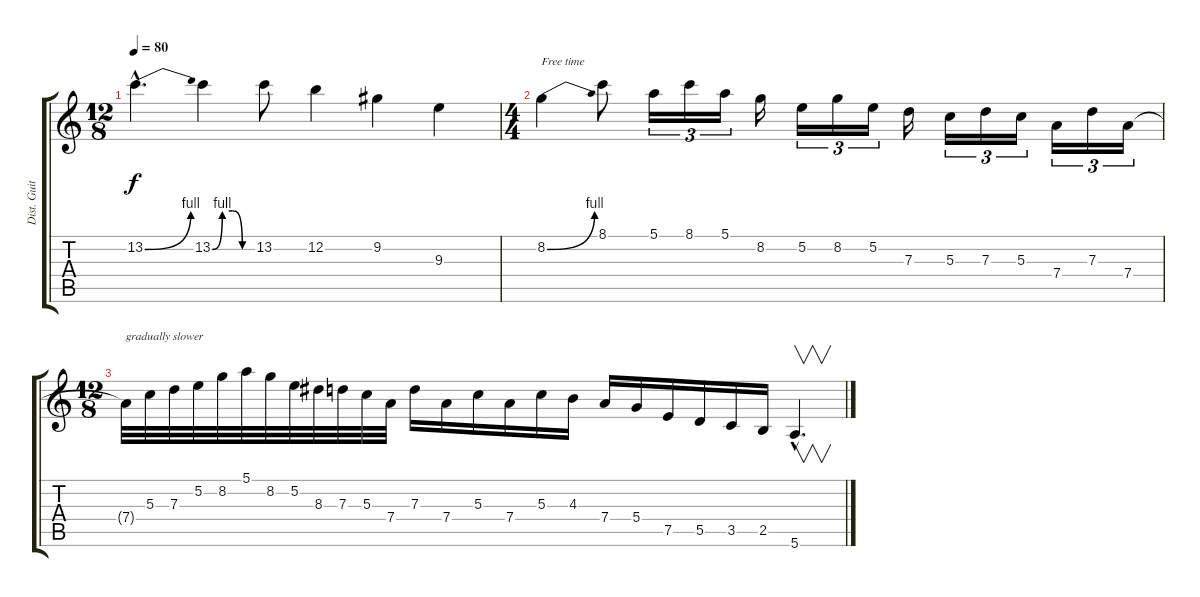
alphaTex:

\track ("Dist. Guitar Solo" "Dist. Guit") {instrument distortionguitar}
\staff {score tabs}
\tuning (E4 B3 G3 D3 A2 E2) {hide}
\ts (12 8)
\tempo 80
\clef g2
\ks c
13.2{be (bend 0 0 60 4) hac}.4{d dy f} 13.2{be (custom 0 0 15 4 30 4 45 0 60 0)}.4 13.2.8 12.2.4 9.2.4 9.3.4 |
\ts (4 4)
8.2{be (bend 0 0 60 4)}.4{txt "Free time"} 8.1.8 5.1.16{tu (3 2)} 8.1.16{tu (3 2)} 5.1.16{tu (3 2)} 8.2.16 5.2.16{tu (3 2)} 8.2.16{tu (3 2)} 5.2.16{tu (3 2)} 7.3.16 5.3.16{tu (3 2)} 7.3.16{tu (3 2)} 5.3.16{tu (3 2)} 7.4.16{tu (3 2)} 7.3.16{tu (3 2)} 7.4.16{tu (3 2)} |
\ts (12 8)
7.4{t}.32{txt "gradually slower"} 5.3.32 7.3.32 5.2.32 8.2.32 5.1.32 8.2.32 5.2.32 8.3.32 7.3.32 5.3.32 7.4.32 7.3.16 7.4.16 5.3.16 7.4.16 5.3.16 4.3.16 7.4.16 5.4.16 7.5.16 5.5.16 3.5.16 2.5.16 5.6{hac}.4{v d}
